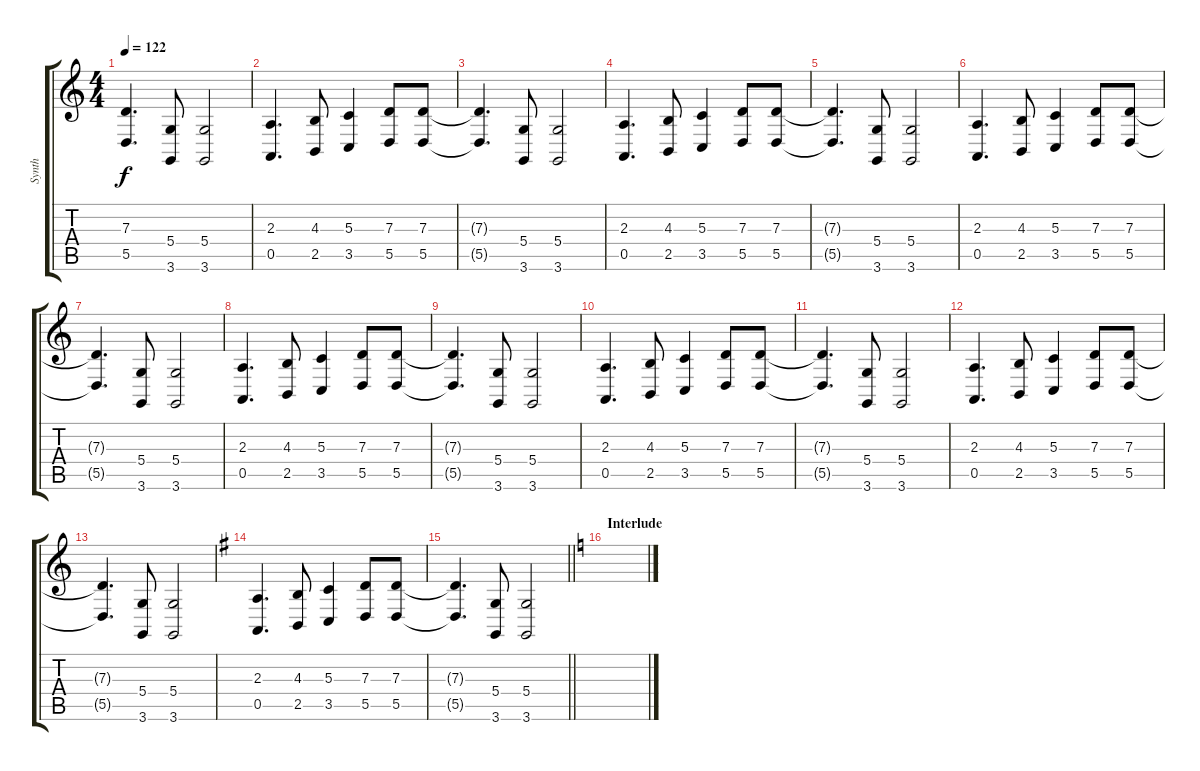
\track ("Synth" "Synth") {instrument pad2warm}
\staff {score tabs}
\tuning (E4 B3 G3 D3 A2 E2) {hide}
\ts (4 4)
\tempo 122
\clef g2
\ks c
(7.3{t} 5.5{t}).4{d dy f} (5.4 3.6).8 (5.4 3.6).2 |
(2.3 0.5).4{d} (4.3 2.5).8 (5.3 3.5).4 (7.3 5.5).8 (7.3 5.5).8 |
(7.3{t} 5.5{t}).4{d} (5.4 3.6).8 (5.4 3.6).2 |
(2.3 0.5).4{d} (4.3 2.5).8 (5.3 3.5).4 (7.3 5.5).8 (7.3 5.5).8 |
(7.3{t} 5.5{t}).4{d} (5.4 3.6).8 (5.4 3.6).2 |
(2.3 0.5).4{d} (4.3 2.5).8 (5.3 3.5).4 (7.3 5.5).8 (7.3 5.5).8 |
(7.3{t} 5.5{t}).4{d} (5.4 3.6).8 (5.4 3.6).2 |
(2.3 0.5).4{d} (4.3 2.5).8 (5.3 3.5).4 (7.3 5.5).8 (7.3 5.5).8 |
(7.3{t} 5.5{t}).4{d} (5.4 3.6).8 (5.4 3.6).2 |
(2.3 0.5).4{d} (4.3 2.5).8 (5.3 3.5).4 (7.3 5.5).8 (7.3 5.5).8 |
(7.3{t} 5.5{t}).4{d} (5.4 3.6).8 (5.4 3.6).2 |
(2.3 0.5).4{d} (4.3 2.5).8 (5.3 3.5).4 (7.3 5.5).8 (7.3 5.5).8 |
(7.3{t} 5.5{t}).4{d} (5.4 3.6).8 (5.4 3.6).2 |
\ks g
(2.3 0.5).4{d} (4.3 2.5).8 (5.3 3.5).4 (7.3 5.5).8 (7.3 5.5).8 |
\barLineRight lightlight
(7.3{t} 5.5{t}).4{d} (5.4 3.6).8 (5.4 3.6).2 |
\section ("" "Interlude")
\ks c
